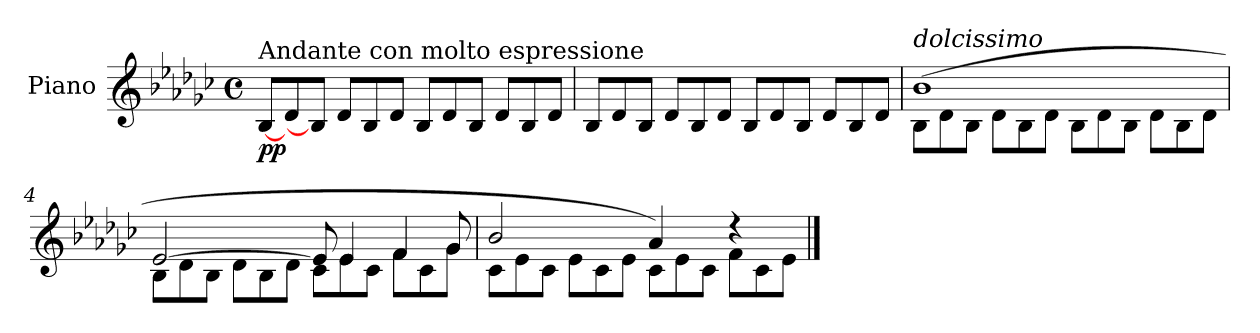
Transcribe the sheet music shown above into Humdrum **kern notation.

**kern	**dynam
*part1	*part1
*staff1	*staff1
*I"Piano	*
*I'Pno.	*
*clefG2	*
*k[b-e-a-d-g-c-]	*
*M4/4	*
*met(c)	*
*Xtuplet	*
=1	=1
!LO:TX:a:t=Andante con molto espressione	!
!	!LO:DY:b
[12B-/L	pp
12d-/	.
12B-/J]	.
12d-/L	.
12B-/	.
12d-/J	.
12B-/L	.
12d-/	.
12B-/J	.
12d-/L	.
12B-/	.
12d-/J	.
=2	=2
12B-/L	.
12d-/	.
12B-/J	.
12d-/L	.
12B-/	.
12d-/J	.
12B-/L	.
12d-/	.
12B-/J	.
12d-/L	.
12B-/	.
12d-/J	.
=3	=3
*^	*
!LO:TX:a:i:t=dolcissimo	!	!
(>1b-	12B-\L	.
.	12d-\	.
.	12B-\J	.
.	12d-\L	.
.	12B-\	.
.	12d-\J	.
.	12B-\L	.
.	12d-\	.
.	12B-\J	.
.	12d-\L	.
.	12B-\	.
.	12d-\J	.
!!LO:LB:g=z	!!
=4	=4	=4
[2e-/	12B-\L	.
.	12d-\	.
.	12B-\J	.
.	12d-\L	.
.	12B-\	.
.	12d-\J	.
12e-/]	12c-\L	.
6e-/	12e-\	.
.	12c-\J	.
6f/	12f\L	.
.	12c-\	.
12g-/	12g-\J	.
=5	=5	=5
2b-/	12c-\L	.
.	12e-\	.
.	12c-\J	.
.	12e-\L	.
.	12c-\	.
.	12e-\J	.
4a-/)	12c-\L	.
.	12e-\	.
.	12c-\J	.
4r	12f\L	.
.	12c-\	.
.	12e-\J	.
*v	*v	*
==	==
*-	*-
